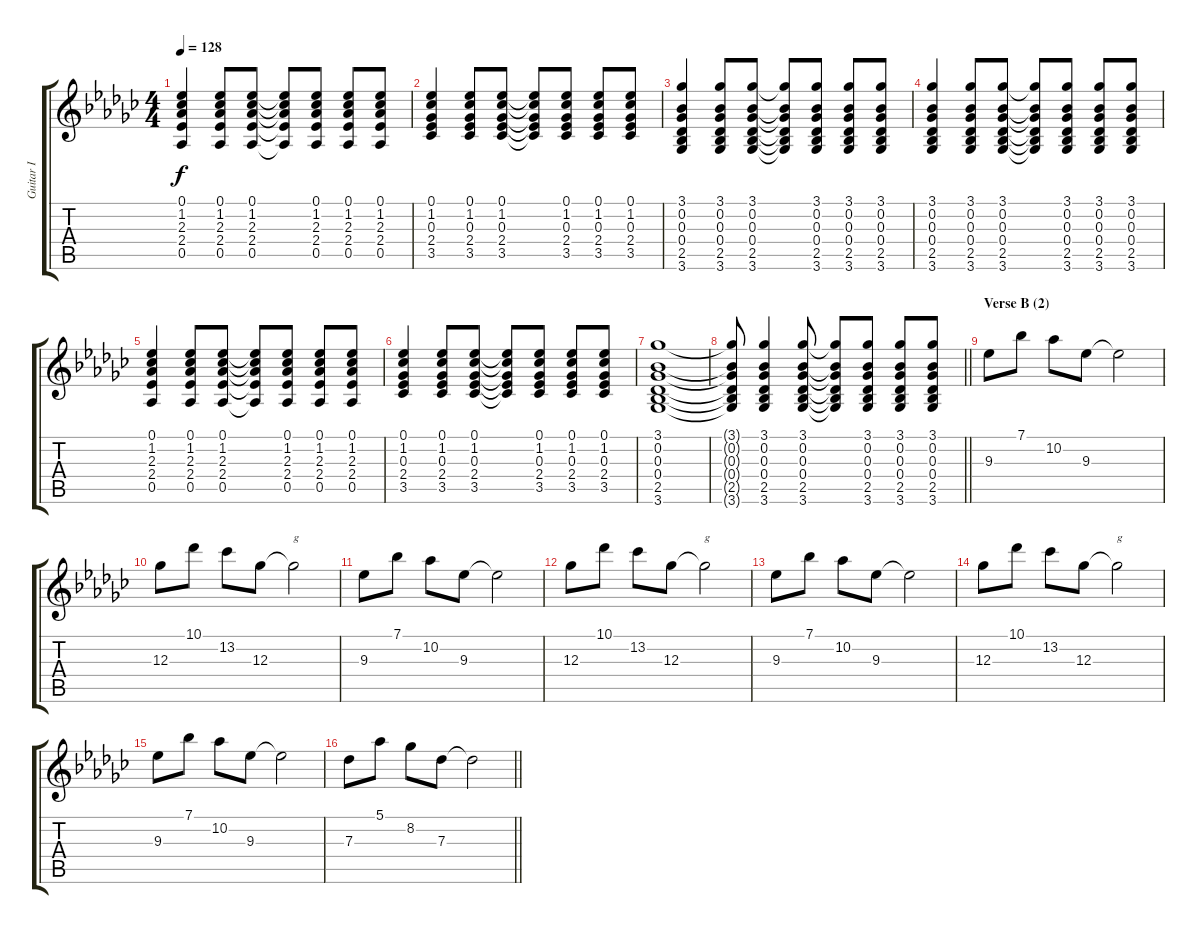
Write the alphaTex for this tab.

\track ("Guitar I" "Guitar I") {instrument electricguitarjazz}
\staff {score tabs}
\tuning (Eb4 Bb3 Gb3 Db3 Ab2 Eb2) {hide}
\ts (4 4)
\tempo 128
\clef g2
\ks gb
(0.1 1.2 2.3 2.4 0.5).4{dy f} (0.1 1.2 2.3 2.4 0.5).8 (0.1 1.2 2.3 2.4 0.5).8 (0.1{t} 1.2{t} 2.3{t} 2.4{t} 0.5{t}).8 (0.1 1.2 2.3 2.4 0.5).8 (0.1 1.2 2.3 2.4 0.5).8 (0.1 1.2 2.3 2.4 0.5).8 |
(0.1 1.2 0.3 2.4 3.5).4 (0.1 1.2 0.3 2.4 3.5).8 (0.1 1.2 0.3 2.4 3.5).8 (0.1{t} 1.2{t} 0.3{t} 2.4{t} 3.5{t}).8 (0.1 1.2 0.3 2.4 3.5).8 (0.1 1.2 0.3 2.4 3.5).8 (0.1 1.2 0.3 2.4 3.5).8 |
(3.1 0.2 0.3 0.4 2.5 3.6).4 (3.1 0.2 0.3 0.4 2.5 3.6).8 (3.1 0.2 0.3 0.4 2.5 3.6).8 (3.1{t} 0.2{t} 0.3{t} 0.4{t} 2.5{t} 3.6{t}).8 (3.1 0.2 0.3 0.4 2.5 3.6).8 (3.1 0.2 0.3 0.4 2.5 3.6).8 (3.1 0.2 0.3 0.4 2.5 3.6).8 |
(3.1 0.2 0.3 0.4 2.5 3.6).4 (3.1 0.2 0.3 0.4 2.5 3.6).8 (3.1 0.2 0.3 0.4 2.5 3.6).8 (3.1{t} 0.2{t} 0.3{t} 0.4{t} 2.5{t} 3.6{t}).8 (3.1 0.2 0.3 0.4 2.5 3.6).8 (3.1 0.2 0.3 0.4 2.5 3.6).8 (3.1 0.2 0.3 0.4 2.5 3.6).8 |
(0.1 1.2 2.3 2.4 0.5).4 (0.1 1.2 2.3 2.4 0.5).8 (0.1 1.2 2.3 2.4 0.5).8 (0.1{t} 1.2{t} 2.3{t} 2.4{t} 0.5{t}).8 (0.1 1.2 2.3 2.4 0.5).8 (0.1 1.2 2.3 2.4 0.5).8 (0.1 1.2 2.3 2.4 0.5).8 |
(0.1 1.2 0.3 2.4 3.5).4 (0.1 1.2 0.3 2.4 3.5).8 (0.1 1.2 0.3 2.4 3.5).8 (0.1{t} 1.2{t} 0.3{t} 2.4{t} 3.5{t}).8 (0.1 1.2 0.3 2.4 3.5).8 (0.1 1.2 0.3 2.4 3.5).8 (0.1 1.2 0.3 2.4 3.5).8 |
(3.1 0.2 0.3 0.4 2.5 3.6).1 |
\barLineRight lightlight
(3.1{t} 0.2{t} 0.3{t} 0.4{t} 2.5{t} 3.6{t}).8 (3.1 0.2 0.3 0.4 2.5 3.6).4 (3.1 0.2 0.3 0.4 2.5 3.6).8 (3.1{t} 0.2{t} 0.3{t} 0.4{t} 2.5{t} 3.6{t}).8 (3.1 0.2 0.3 0.4 2.5 3.6).8 (3.1 0.2 0.3 0.4 2.5 3.6).8 (3.1 0.2 0.3 0.4 2.5 3.6).8 |
\section ("" "Verse B (2)")
9.3.8 7.1.8 10.2.8 9.3.8 9.3{t}.2 |
12.3.8 10.1.8 13.2.8 12.3.8 12.3{t}.2{txt "g"} |
9.3.8 7.1.8 10.2.8 9.3.8 9.3{t}.2 |
12.3.8 10.1.8 13.2.8 12.3.8 12.3{t}.2{txt "g"} |
9.3.8 7.1.8 10.2.8 9.3.8 9.3{t}.2 |
12.3.8 10.1.8 13.2.8 12.3.8 12.3{t}.2{txt "g"} |
9.3.8 7.1.8 10.2.8 9.3.8 9.3{t}.2 |
\barLineRight lightlight
7.3.8 5.1.8 8.2.8 7.3.8 7.3{t}.2
